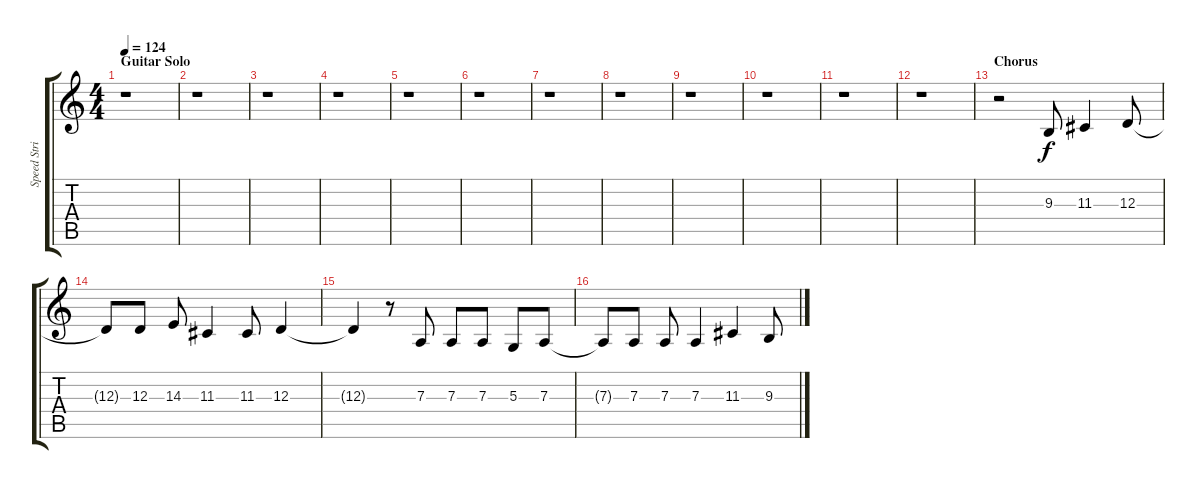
\track ("Speed Strid" "Speed Stri") {instrument lead2sawtooth}
\staff {score tabs}
\tuning (B3 Gb3 D3 A2 E2 B1) {hide}
\ts (4 4)
\section ("" "Guitar Solo")
\tempo 124
\clef g2
\ks c
r.1{dy f} |
r.1 |
r.1 |
r.1 |
r.1 |
r.1 |
r.1 |
r.1 |
r.1 |
r.1 |
r.1 |
r.1 |
\section ("" "Chorus")
r.2 9.3.8 11.3.4 12.3.8 |
12.3{t}.8 12.3.8 14.3.8 11.3.4 11.3.8 12.3.4 |
12.3{t}.4 r.8 7.3.8 7.3.8 7.3.8 5.3.8 7.3.8 |
7.3{t}.8 7.3.8 7.3.8 7.3.4 11.3.4 9.3.8
